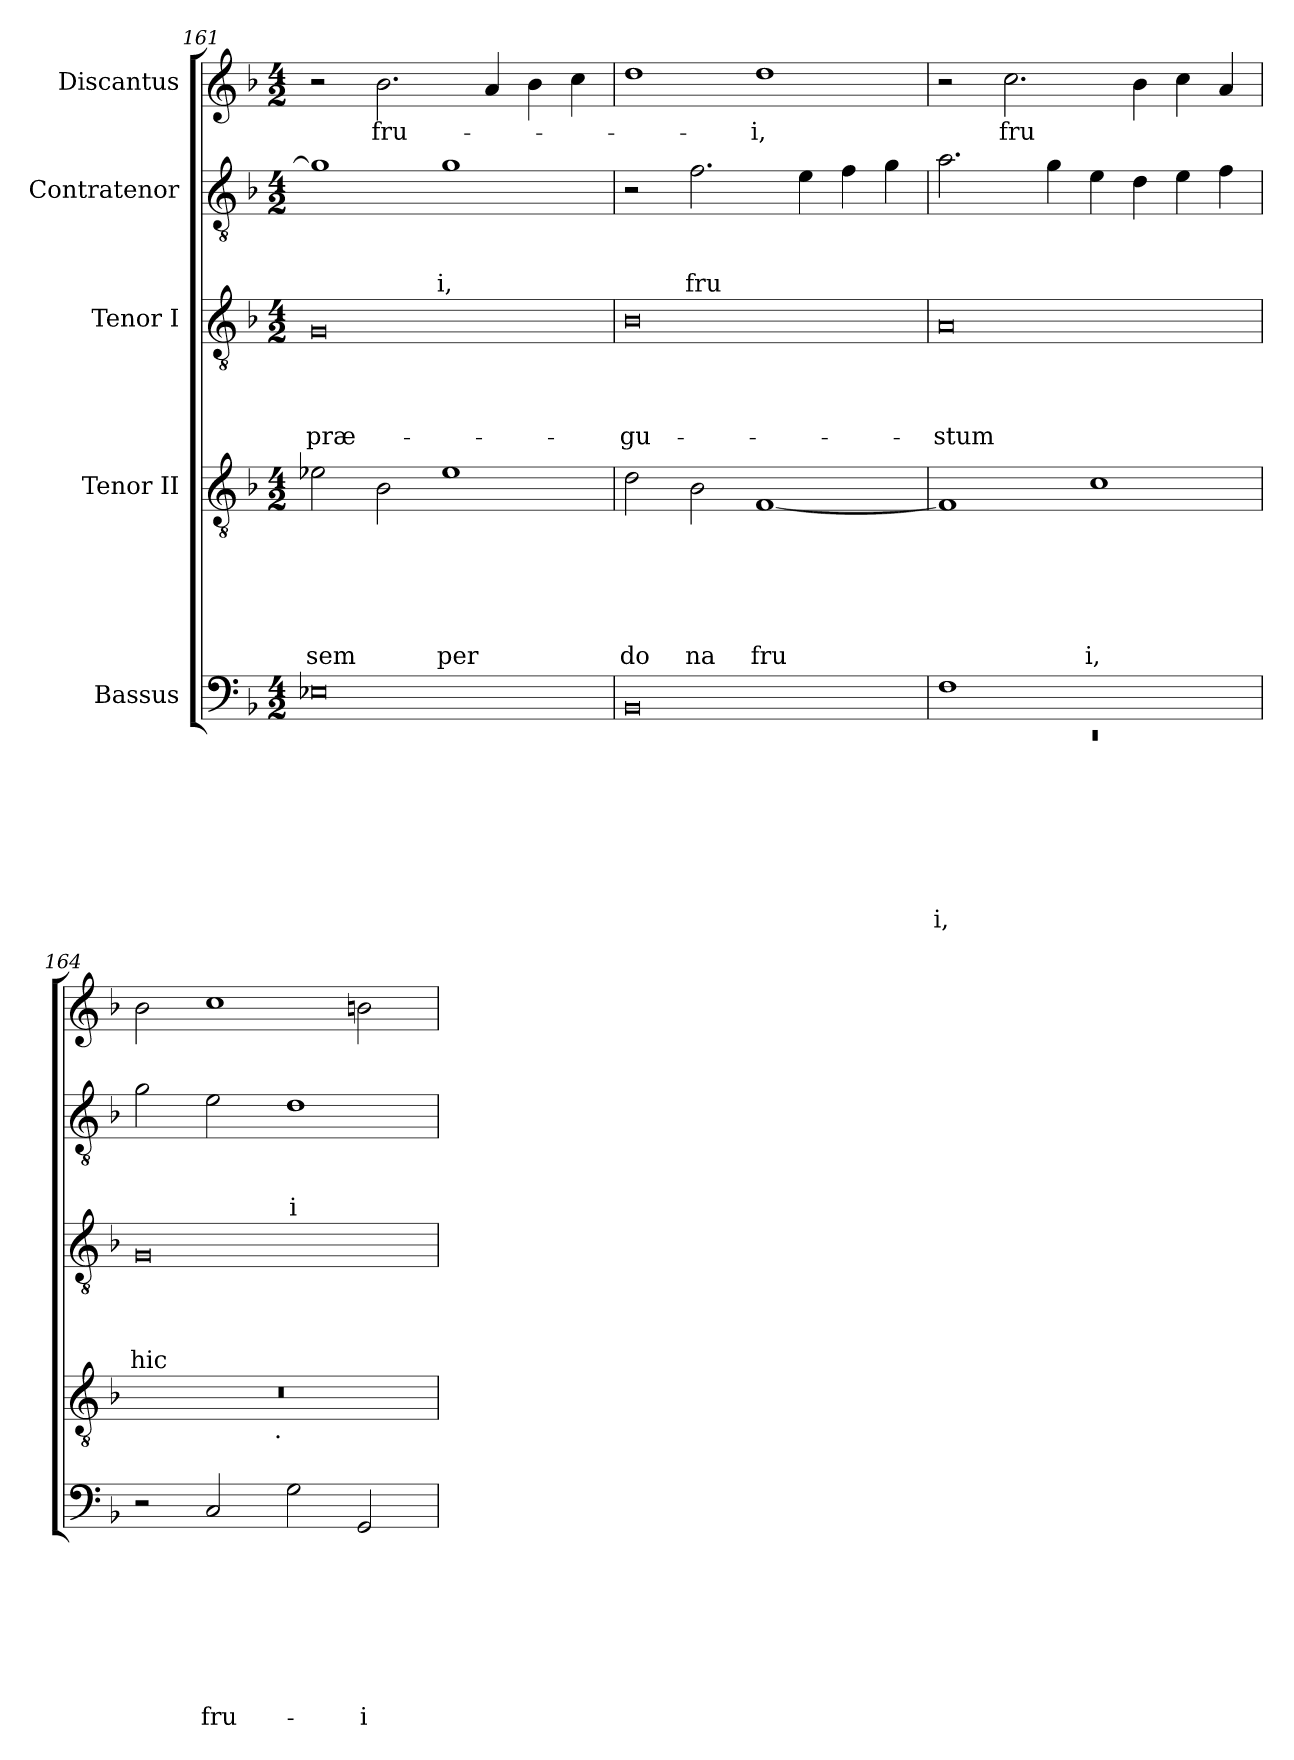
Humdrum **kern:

**kern	**text	**text	**text	**text	**text	**text	**text	**text	**kern	**text	**text	**text	**text	**text	**text	**kern	**text	**text	**text	**text	**kern	**text	**text	**text	**kern	**text
*part5	*part5	*part5	*part5	*part5	*part5	*part5	*part5	*part5	*part4	*part4	*part4	*part4	*part4	*part4	*part4	*part3	*part3	*part3	*part3	*part3	*part2	*part2	*part2	*part2	*part1	*part1
*staff5	*staff5	*staff5	*staff5	*staff5	*staff5	*staff5	*staff5	*staff5	*staff4	*staff4	*staff4	*staff4	*staff4	*staff4	*staff4	*staff3	*staff3	*staff3	*staff3	*staff3	*staff2	*staff2	*staff2	*staff2	*staff1	*staff1
*I"Bassus	*	*	*	*	*	*	*	*	*I"Tenor II	*	*	*	*	*	*	*I"Tenor I	*	*	*	*	*I"Contratenor	*	*	*	*I"Discantus	*
*clefF4	*	*	*	*	*	*	*	*	*clefGv2	*	*	*	*	*	*	*clefGv2	*	*	*	*	*clefGv2	*	*	*	*clefG2	*
*k[b-]	*	*	*	*	*	*	*	*	*k[b-]	*	*	*	*	*	*	*k[b-]	*	*	*	*	*k[b-]	*	*	*	*k[b-]	*
*F:	*	*	*	*	*	*	*	*	*F:	*	*	*	*	*	*	*F:	*	*	*	*	*F:	*	*	*	*F:	*
*M4/2	*	*	*	*	*	*	*	*	*M4/2	*	*	*	*	*	*	*M4/2	*	*	*	*	*M4/2	*	*	*	*M4/2	*
=161	=161	=161	=161	=161	=161	=161	=161	=161	=161	=161	=161	=161	=161	=161	=161	=161	=161	=161	=161	=161	=161	=161	=161	=161	=161	=161
!	!	!	!	!	!	!	!	!	!	!	!	!	!	!	!LO:LY:b	!	!	!	!	!LO:LY:b	!	!	!	!	!	!
0E-X	.	.	.	.	.	.	.	.	2e-X\	.	.	.	.	.	sem	0G	.	.	.	præ-	1g]	.	.	.	2r	.
!	!	!	!	!	!	!	!	!	!	!	!	!	!	!	!	!	!	!	!	!	!	!	!	!	!	!LO:LY:b
.	.	.	.	.	.	.	.	.	2B-\	.	.	.	.	.	.	.	.	.	.	.	.	.	.	.	2.b-\	fru-
!	!	!	!	!	!	!	!	!	!	!	!	!	!	!	!LO:LY:b	!	!	!	!	!	!	!	!	!LO:LY:b	!	!
.	.	.	.	.	.	.	.	.	1e-	.	.	.	.	.	per	.	.	.	.	.	1g	.	.	i,	.	.
.	.	.	.	.	.	.	.	.	.	.	.	.	.	.	.	.	.	.	.	.	.	.	.	.	4a/	.
.	.	.	.	.	.	.	.	.	.	.	.	.	.	.	.	.	.	.	.	.	.	.	.	.	4b-\	.
.	.	.	.	.	.	.	.	.	.	.	.	.	.	.	.	.	.	.	.	.	.	.	.	.	4cc\	.
!!LO:PB:g=z
=162	=162	=162	=162	=162	=162	=162	=162	=162	=162	=162	=162	=162	=162	=162	=162	=162	=162	=162	=162	=162	=162	=162	=162	=162	=162	=162
!	!	!	!	!	!	!	!	!	!	!	!	!	!	!	!LO:LY:b	!	!	!	!	!LO:LY:b	!	!	!	!	!	!
0BB-	.	.	.	.	.	.	.	.	2d\	.	.	.	.	.	do	0B-	.	.	.	-gu-	2r	.	.	.	1dd	.
!	!	!	!	!	!	!	!	!	!	!	!	!	!	!	!LO:LY:b	!	!	!	!	!	!	!	!	!LO:LY:b	!	!
.	.	.	.	.	.	.	.	.	2B-\	.	.	.	.	.	na	.	.	.	.	.	2.f\	.	.	fru	.	.
!	!	!	!	!	!	!	!	!	!	!	!	!	!	!	!LO:LY:b	!	!	!	!	!	!	!	!	!	!	!LO:LY:b
.	.	.	.	.	.	.	.	.	[<1F	.	.	.	.	.	fru	.	.	.	.	.	.	.	.	.	1dd	-i,
.	.	.	.	.	.	.	.	.	.	.	.	.	.	.	.	.	.	.	.	.	4e\	.	.	.	.	.
.	.	.	.	.	.	.	.	.	.	.	.	.	.	.	.	.	.	.	.	.	4f\	.	.	.	.	.
.	.	.	.	.	.	.	.	.	.	.	.	.	.	.	.	.	.	.	.	.	4g\	.	.	.	.	.
=163	=163	=163	=163	=163	=163	=163	=163	=163	=163	=163	=163	=163	=163	=163	=163	=163	=163	=163	=163	=163	=163	=163	=163	=163	=163	=163
*^	*	*	*	*	*	*	*	*	*	*	*	*	*	*	*	*	*	*	*	*	*	*	*	*	*	*
!	!LO:N:vis=1	!	!	!	!	!	!	!	!LO:LY:b	!	!	!	!	!	!	!	!	!	!	!	!LO:LY:b	!	!	!	!	!	!
1F	0rEE	.	.	.	.	.	.	.	i,	1F]	.	.	.	.	.	.	0A	.	.	.	-stum	2.a\	.	.	.	2r	.
!	!	!	!	!	!	!	!	!	!	!	!	!	!	!	!	!	!	!	!	!	!	!	!	!	!	!	!LO:LY:b
.	.	.	.	.	.	.	.	.	.	.	.	.	.	.	.	.	.	.	.	.	.	.	.	.	.	2.cc\	fru
.	.	.	.	.	.	.	.	.	.	.	.	.	.	.	.	.	.	.	.	.	.	4g\	.	.	.	.	.
!	!	!	!	!	!	!	!	!	!	!	!	!	!	!	!	!LO:LY:b	!	!	!	!	!	!	!	!	!	!	!
1ryy	.	.	.	.	.	.	.	.	.	1c	.	.	.	.	.	i,	.	.	.	.	.	4e\	.	.	.	.	.
.	.	.	.	.	.	.	.	.	.	.	.	.	.	.	.	.	.	.	.	.	.	4d\	.	.	.	4b-\	.
.	.	.	.	.	.	.	.	.	.	.	.	.	.	.	.	.	.	.	.	.	.	4e\	.	.	.	4cc\	.
.	.	.	.	.	.	.	.	.	.	.	.	.	.	.	.	.	.	.	.	.	.	4f\	.	.	.	4a/	.
*v	*v	*	*	*	*	*	*	*	*	*	*	*	*	*	*	*	*	*	*	*	*	*	*	*	*	*	*
=164	=164	=164	=164	=164	=164	=164	=164	=164	=164	=164	=164	=164	=164	=164	=164	=164	=164	=164	=164	=164	=164	=164	=164	=164	=164	=164
!	!	!	!	!	!	!	!	!	!	!	!	!	!	!	!	!	!	!	!	!LO:LY:b	!	!	!	!	!	!
*	*	*	*	*	*	*	*	*	*^	*	*	*	*	*	*	*	*	*	*	*	*	*	*	*	*	*
2r	.	.	.	.	.	.	.	.	0r	2ryy	.	.	.	.	.	.	0G	.	.	.	hic	2g\	.	.	.	2b-\	.
!	!	!	!	!	!	!	!	!LO:LY:b	!	!	!	!	!	!	!	!	!	!	!	!	!	!	!	!	!	!	!
2C/	.	.	.	.	.	.	.	fru-	.	4...ryy	.	.	.	.	.	.	.	.	.	.	.	2e\	.	.	.	1cc	.
!	!	!	!	!	!	!	!	!	!	!LO:TX:b:t=.	!	!	!	!	!	!	!	!	!	!	!	!	!	!	!	!	!
.	.	.	.	.	.	.	.	.	.	1ryy	.	.	.	.	.	.	.	.	.	.	.	.	.	.	.	.	.
!	!	!	!	!	!	!	!	!	!	!	!	!	!	!	!	!	!	!	!	!	!	!	!	!	!LO:LY:b	!	!
2G\	.	.	.	.	.	.	.	.	.	.	.	.	.	.	.	.	.	.	.	.	.	1d	.	.	i	.	.
!	!	!	!	!	!	!	!	!LO:LY:b	!	!	!	!	!	!	!	!	!	!	!	!	!	!	!	!	!	!	!
2GG/	.	.	.	.	.	.	.	-i	.	.	.	.	.	.	.	.	.	.	.	.	.	.	.	.	.	2b\	.
.	.	.	.	.	.	.	.	.	.	32ryy	.	.	.	.	.	.	.	.	.	.	.	.	.	.	.	.	.
*	*	*	*	*	*	*	*	*	*v	*v	*	*	*	*	*	*	*	*	*	*	*	*	*	*	*	*	*
=	=	=	=	=	=	=	=	=	=	=	=	=	=	=	=	=	=	=	=	=	=	=	=	=	=	=
*-	*-	*-	*-	*-	*-	*-	*-	*-	*-	*-	*-	*-	*-	*-	*-	*-	*-	*-	*-	*-	*-	*-	*-	*-	*-	*-
